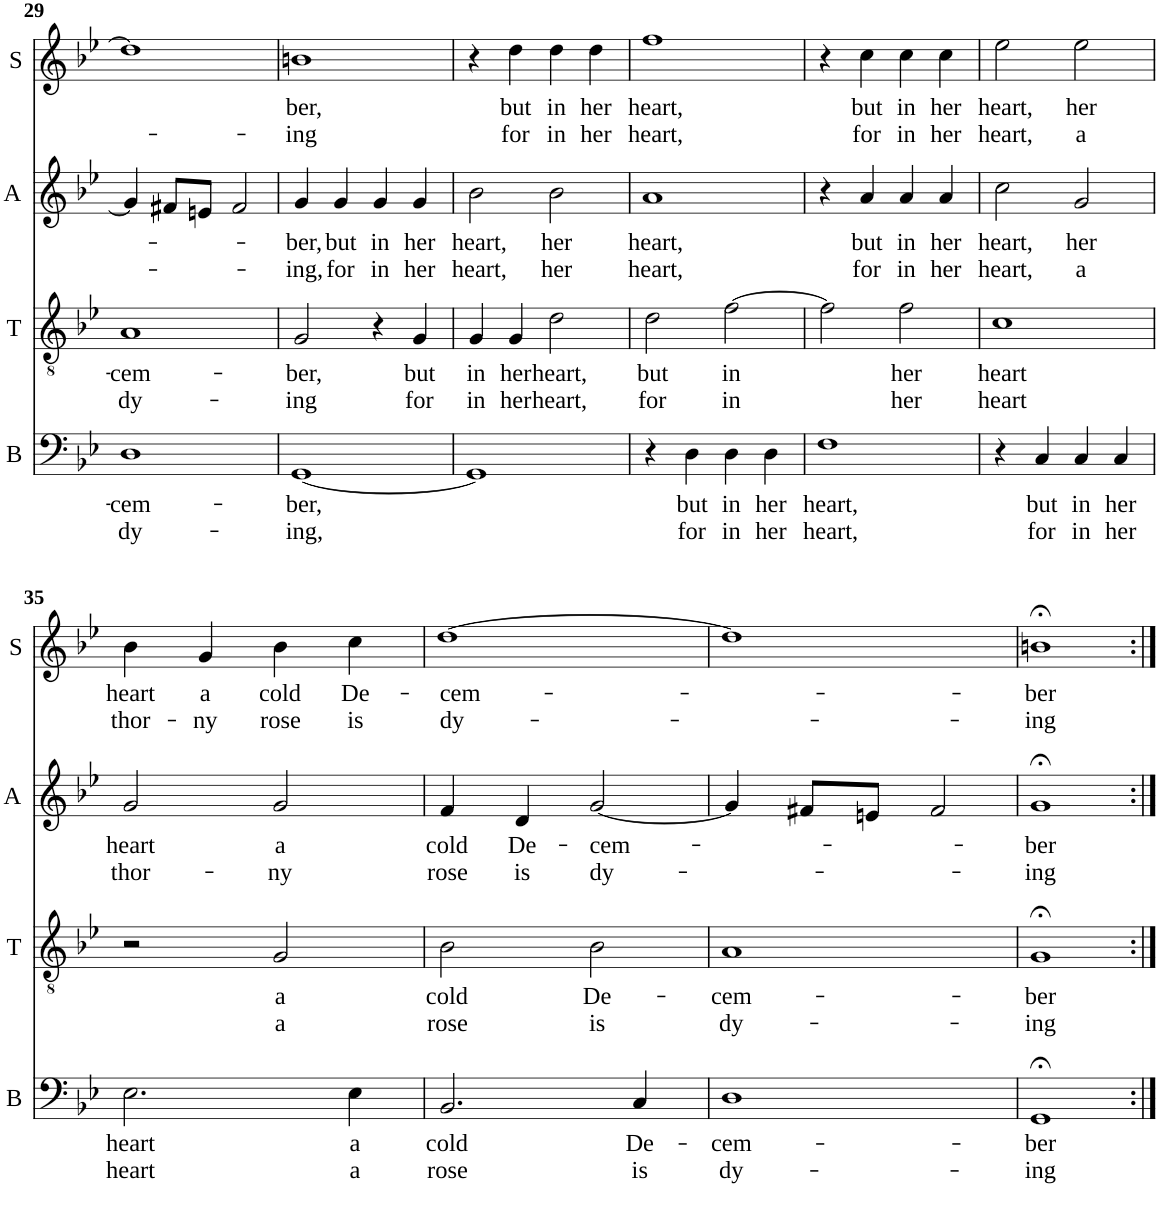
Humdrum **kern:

**kern	**text	**text	**kern	**text	**text	**kern	**text	**text	**kern	**text	**text
*part4	*part4	*part4	*part3	*part3	*part3	*part2	*part2	*part2	*part1	*part1	*part1
*staff4	*staff4	*staff4	*staff3	*staff3	*staff3	*staff2	*staff2	*staff2	*staff1	*staff1	*staff1
*I"Basse	*	*	*I"Tenor	*	*	*I"Alto	*	*	*I"Soprano	*	*
*I'B	*	*	*I'T	*	*	*I'A	*	*	*I'S	*	*
!!LO:PB:g=z
*clefF4	*	*	*clefGv2	*	*	*clefG2	*	*	*clefG2	*	*
*k[b-e-]	*	*	*k[b-e-]	*	*	*k[b-e-]	*	*	*k[b-e-]	*	*
*M4/4	*	*	*M4/4	*	*	*M4/4	*	*	*M4/4	*	*
*met(c|)	*	*	*met(c|)	*	*	*met(c|)	*	*	*met(c|)	*	*
=29	=29	=29	=29	=29	=29	=29	=29	=29	=29	=29	=29
!	!LO:LY:b	!LO:LY:b	!	!LO:LY:b	!LO:LY:b	!	!	!	!	!	!
1D	-cem-	dy-	1A	-cem-	dy-	4g/]	.	.	1dd]	.	.
.	.	.	.	.	.	8f#X/L	.	.	.	.	.
.	.	.	.	.	.	8en/J	.	.	.	.	.
.	.	.	.	.	.	2f#/	.	.	.	.	.
=30	=30	=30	=30	=30	=30	=30	=30	=30	=30	=30	=30
!	!LO:LY:b	!LO:LY:b	!	!LO:LY:b	!LO:LY:b	!	!LO:LY:b	!LO:LY:b	!	!LO:LY:b	!LO:LY:b
[1GG	-ber,	-ing,	2G/	-ber,	-ing	4g/	-ber,	-ing,	1bn	ber,	-ing
!	!	!	!	!	!	!	!LO:LY:b	!LO:LY:b	!	!	!
.	.	.	.	.	.	4g/	but	for	.	.	.
!	!	!	!	!	!	!	!LO:LY:b	!LO:LY:b	!	!	!
.	.	.	4r	.	.	4g/	in	in	.	.	.
!	!	!	!	!LO:LY:b	!LO:LY:b	!	!LO:LY:b	!LO:LY:b	!	!	!
.	.	.	4G/	but	for	4g/	her	her	.	.	.
=31	=31	=31	=31	=31	=31	=31	=31	=31	=31	=31	=31
!	!	!	!	!LO:LY:b	!LO:LY:b	!	!LO:LY:b	!LO:LY:b	!	!	!
1GG]	.	.	4G/	in	in	2b-\	heart,	heart,	4r	.	.
!	!	!	!	!LO:LY:b	!LO:LY:b	!	!	!	!	!LO:LY:b	!LO:LY:b
.	.	.	4G/	her	her	.	.	.	4dd\	but	for
!	!	!	!	!LO:LY:b	!LO:LY:b	!	!LO:LY:b	!LO:LY:b	!	!LO:LY:b	!LO:LY:b
.	.	.	2d\	heart,	heart,	2b-\	her	her	4dd\	in	in
!	!	!	!	!	!	!	!	!	!	!LO:LY:b	!LO:LY:b
.	.	.	.	.	.	.	.	.	4dd\	her	her
=32	=32	=32	=32	=32	=32	=32	=32	=32	=32	=32	=32
!	!	!	!	!LO:LY:b	!LO:LY:b	!	!LO:LY:b	!LO:LY:b	!	!LO:LY:b	!LO:LY:b
4r	.	.	2d\	but	for	1a	heart,	heart,	1ff	heart,	heart,
!	!LO:LY:b	!LO:LY:b	!	!	!	!	!	!	!	!	!
4D\	but	for	.	.	.	.	.	.	.	.	.
!	!LO:LY:b	!LO:LY:b	!	!LO:LY:b	!LO:LY:b	!	!	!	!	!	!
4D\	in	in	[2f\	in	in	.	.	.	.	.	.
!	!LO:LY:b	!LO:LY:b	!	!	!	!	!	!	!	!	!
4D\	her	her	.	.	.	.	.	.	.	.	.
=33	=33	=33	=33	=33	=33	=33	=33	=33	=33	=33	=33
!	!LO:LY:b	!LO:LY:b	!	!	!	!	!	!	!	!	!
1F	heart,	heart,	2f\]	.	.	4r	.	.	4r	.	.
!	!	!	!	!	!	!	!LO:LY:b	!LO:LY:b	!	!LO:LY:b	!LO:LY:b
.	.	.	.	.	.	4a/	but	for	4cc\	but	for
!	!	!	!	!LO:LY:b	!LO:LY:b	!	!LO:LY:b	!LO:LY:b	!	!LO:LY:b	!LO:LY:b
.	.	.	2f\	her	her	4a/	in	in	4cc\	in	in
!	!	!	!	!	!	!	!LO:LY:b	!LO:LY:b	!	!LO:LY:b	!LO:LY:b
.	.	.	.	.	.	4a/	her	her	4cc\	her	her
=34	=34	=34	=34	=34	=34	=34	=34	=34	=34	=34	=34
!	!	!	!	!LO:LY:b	!LO:LY:b	!	!LO:LY:b	!LO:LY:b	!	!LO:LY:b	!LO:LY:b
4r	.	.	1c	heart	heart	2cc\	heart,	heart,	2ee-\	heart,	heart,
!	!LO:LY:b	!LO:LY:b	!	!	!	!	!	!	!	!	!
4C/	but	for	.	.	.	.	.	.	.	.	.
!	!LO:LY:b	!LO:LY:b	!	!	!	!	!LO:LY:b	!LO:LY:b	!	!LO:LY:b	!LO:LY:b
4C/	in	in	.	.	.	2g/	her	a	2ee-\	her	a
!	!LO:LY:b	!LO:LY:b	!	!	!	!	!	!	!	!	!
4C/	her	her	.	.	.	.	.	.	.	.	.
!!LO:LB:g=z
=35	=35	=35	=35	=35	=35	=35	=35	=35	=35	=35	=35
!	!LO:LY:b	!LO:LY:b	!	!	!	!	!LO:LY:b	!LO:LY:b	!	!LO:LY:b	!LO:LY:b
2.E-\	heart	heart	2r	.	.	2g/	heart	thor-	4b-\	heart	thor-
!	!	!	!	!	!	!	!	!	!	!LO:LY:b	!LO:LY:b
.	.	.	.	.	.	.	.	.	4g/	a	-ny
!	!	!	!	!LO:LY:b	!LO:LY:b	!	!LO:LY:b	!LO:LY:b	!	!LO:LY:b	!LO:LY:b
.	.	.	2G/	a	a	2g/	a	-ny	4b-\	cold	rose
!	!LO:LY:b	!LO:LY:b	!	!	!	!	!	!	!	!LO:LY:b	!LO:LY:b
4E-\	a	a	.	.	.	.	.	.	4cc\	De-	is
=36	=36	=36	=36	=36	=36	=36	=36	=36	=36	=36	=36
!	!LO:LY:b	!LO:LY:b	!	!LO:LY:b	!LO:LY:b	!	!LO:LY:b	!LO:LY:b	!	!LO:LY:b	!LO:LY:b
2.BB-/	cold	rose	2B-\	cold	rose	4f/	cold	rose	[1dd	-cem-	dy-
!	!	!	!	!	!	!	!LO:LY:b	!LO:LY:b	!	!	!
.	.	.	.	.	.	4d/	De-	is	.	.	.
!	!	!	!	!LO:LY:b	!LO:LY:b	!	!LO:LY:b	!LO:LY:b	!	!	!
.	.	.	2B-\	De-	is	[2g/	-cem-	dy-	.	.	.
!	!LO:LY:b	!LO:LY:b	!	!	!	!	!	!	!	!	!
4C/	De-	is	.	.	.	.	.	.	.	.	.
=37	=37	=37	=37	=37	=37	=37	=37	=37	=37	=37	=37
!	!LO:LY:b	!LO:LY:b	!	!LO:LY:b	!LO:LY:b	!	!	!	!	!	!
1D	-cem-	dy-	1A	-cem-	dy-	4g/]	.	.	1dd]	.	.
.	.	.	.	.	.	8f#X/L	.	.	.	.	.
.	.	.	.	.	.	8en/J	.	.	.	.	.
.	.	.	.	.	.	2f#/	.	.	.	.	.
=38	=38	=38	=38	=38	=38	=38	=38	=38	=38	=38	=38
!	!LO:LY:b	!LO:LY:b	!	!LO:LY:b	!LO:LY:b	!	!LO:LY:b	!LO:LY:b	!	!LO:LY:b	!LO:LY:b
1GG;<	-ber	-ing	1G;<	-ber	-ing	1g;<	-ber	-ing	1bn;<	-ber	-ing
=:|!	=:|!	=:|!	=:|!	=:|!	=:|!	=:|!	=:|!	=:|!	=:|!	=:|!	=:|!
*-	*-	*-	*-	*-	*-	*-	*-	*-	*-	*-	*-
